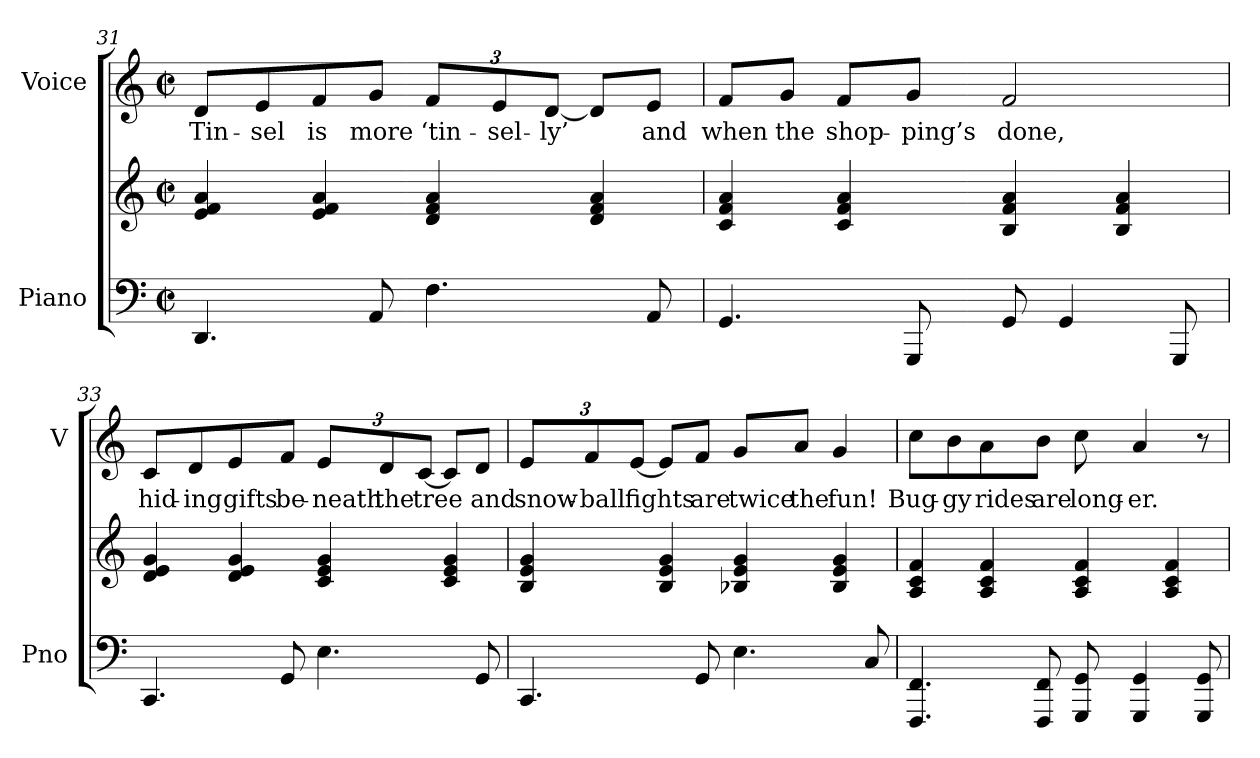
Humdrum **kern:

**kern	**kern	**kern	**text
*part2	*part2	*part1	*part1
*staff3	*staff2	*staff1	*staff1
*I"Piano	*	*I"Voice	*
*I'Pno	*	*I'V	*
!!LO:LB:g=z
*clefF4	*clefG2	*clefG2	*
*k[]	*k[]	*k[]	*
*C:	*C:	*C:	*
*M2/2	*M2/2	*M2/2	*
*met(c|)	*met(c|)	*met(c|)	*
=31	=31	=31	=31
!	!	!	!LO:LY:b
4.DD/	4a/ 4f/ 4e/	8d/L	Tin-
!	!	!	!LO:LY:b
.	.	8e/	-sel
!	!	!	!LO:LY:b
.	4a/ 4f/ 4e/	8f/	is
!	!	!	!LO:LY:b
8AA/	.	8g/J	more
*	*	*Xbrackettup	*
!	!	!	!LO:LY:b
4.F\	4a/ 4f/ 4d/	12f/L	‘tin-
!	!	!	!LO:LY:b
.	.	12e/	-sel-
!	!	!	!LO:LY:b
.	.	[12d/J	-ly’
.	4a/ 4f/ 4d/	8d/L]	.
!	!	!	!LO:LY:b
8AA/	.	8e/J	and
=32	=32	=32	=32
!	!	!	!LO:LY:b
4.GG/	4a/ 4f/ 4c/	8f/L	when
!	!	!	!LO:LY:b
.	.	8g/J	the
!	!	!	!LO:LY:b
.	4a/ 4f/ 4c/	8f/L	shop-
!	!	!	!LO:LY:b
8GGG/	.	8g/J	-ping’s
!	!	!	!LO:LY:b
8GG/	4a/ 4f/ 4B/	2f/	done,
4GG/	.	.	.
.	4a/ 4f/ 4B/	.	.
8GGG/	.	.	.
=33	=33	=33	=33
!	!	!	!LO:LY:b
4.CC/	4g/ 4e/ 4d/	8c/L	hid-
!	!	!	!LO:LY:b
.	.	8d/	-ing
!	!	!	!LO:LY:b
.	4g/ 4e/ 4d/	8e/	gifts
!	!	!	!LO:LY:b
8GG/	.	8f/J	be-
!	!	!	!LO:LY:b
4.E\	4g/ 4e/ 4c/	12e/L	-neath
!	!	!	!LO:LY:b
.	.	12d/	the
!	!	!	!LO:LY:b
.	.	[12c/J	tree
.	4g/ 4e/ 4c/	8c/L]	.
!	!	!	!LO:LY:b
8GG/	.	8d/J	and
!!LO:LB:g=z
=34	=34	=34	=34
!	!	!	!LO:LY:b
4.CC/	4g/ 4e/ 4B/	12e/L	snow-
!	!	!	!LO:LY:b
.	.	12f/	-ball
!	!	!	!LO:LY:b
.	.	[12e/J	fights
.	4g/ 4e/ 4B/	8e/L]	.
!	!	!	!LO:LY:b
8GG/	.	8f/J	are
!	!	!	!LO:LY:b
4.E\	4g/ 4e/ 4B-X/	8g/L	twice
!	!	!	!LO:LY:b
.	.	8a/J	the
!	!	!	!LO:LY:b
.	4g/ 4e/ 4B-/	4g/	fun!
8C/	.	.	.
=35	=35	=35	=35
!	!	!	!LO:LY:b
4.FF/ 4.FFF/	4f/ 4c/ 4A/	8cc\L	Bug-
!	!	!	!LO:LY:b
.	.	8b\	-gy
!	!	!	!LO:LY:b
.	4f/ 4c/ 4A/	8a\	rides
!	!	!	!LO:LY:b
8FF/ 8FFF/	.	8b\J	are
!	!	!	!LO:LY:b
8GG/ 8GGG/	4f/ 4c/ 4A/	8cc\	long-
!	!	!	!LO:LY:b
4GG/ 4GGG/	.	4a/	-er.
.	4f/ 4c/ 4A/	.	.
8GG/ 8GGG/	.	8r	.
=	=	=	=
*-	*-	*-	*-
